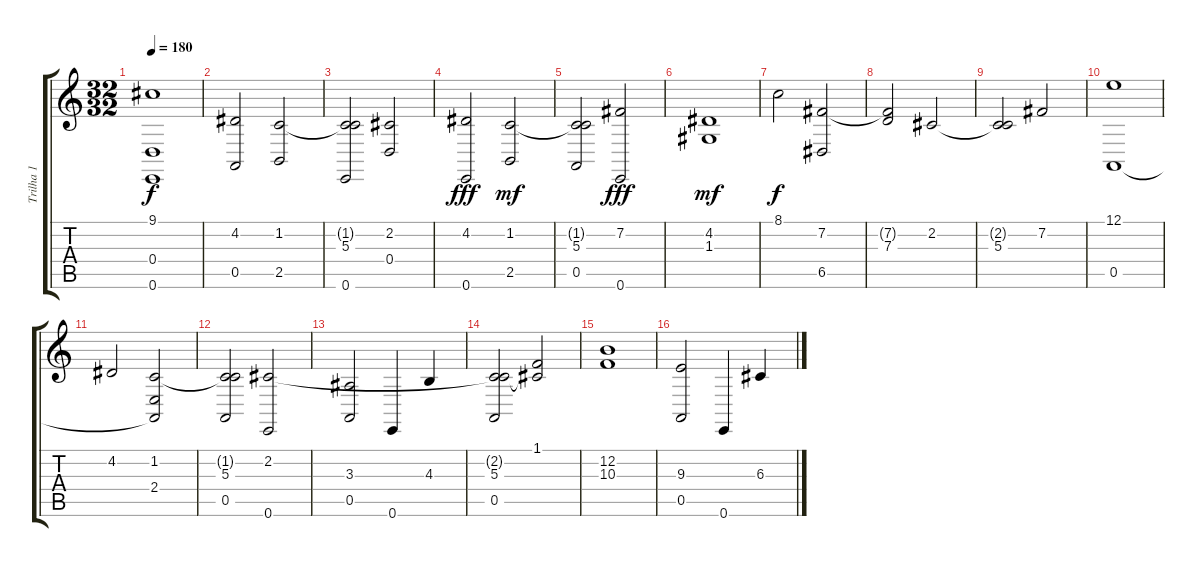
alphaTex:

\track ("Trilha 1" "Trilha 1") {instrument viola}
\staff {score tabs}
\tuning (E4 B3 G3 D3 A2 E2) {hide}
\ts (32 32)
\tempo 180
\clef g2
\ks c
(9.1 0.4 0.6).1{dy f} |
(4.2 0.5).2 (1.2 2.5).2 |
(1.2{t} 5.3 0.6).2 (2.2 0.4).2 |
(4.2 0.6).2{dy fff} (1.2 2.5).2{dy mf} |
(1.2{t} 5.3 0.5).2 (7.2 0.6).2{dy fff} |
(4.2 1.3).1{dy mf} |
8.1.2{dy f} (7.2 6.5).2 |
(7.2{t} 7.3).2 2.2.2 |
(2.2{t} 5.3).2 7.2.2 |
(12.1 0.5).1 |
4.2.2 (1.2 2.4 0.5{t}).2 |
(1.2{t} 5.3 0.5).2 (2.2 0.6).2 |
(3.3 0.5).2 0.6.4 4.3.4 |
(2.2{t} 5.3 0.5).2 (1.1 2.2{t}).2 |
(12.2 10.3).1 |
(9.3 0.5).2 0.6.4 6.3.4
